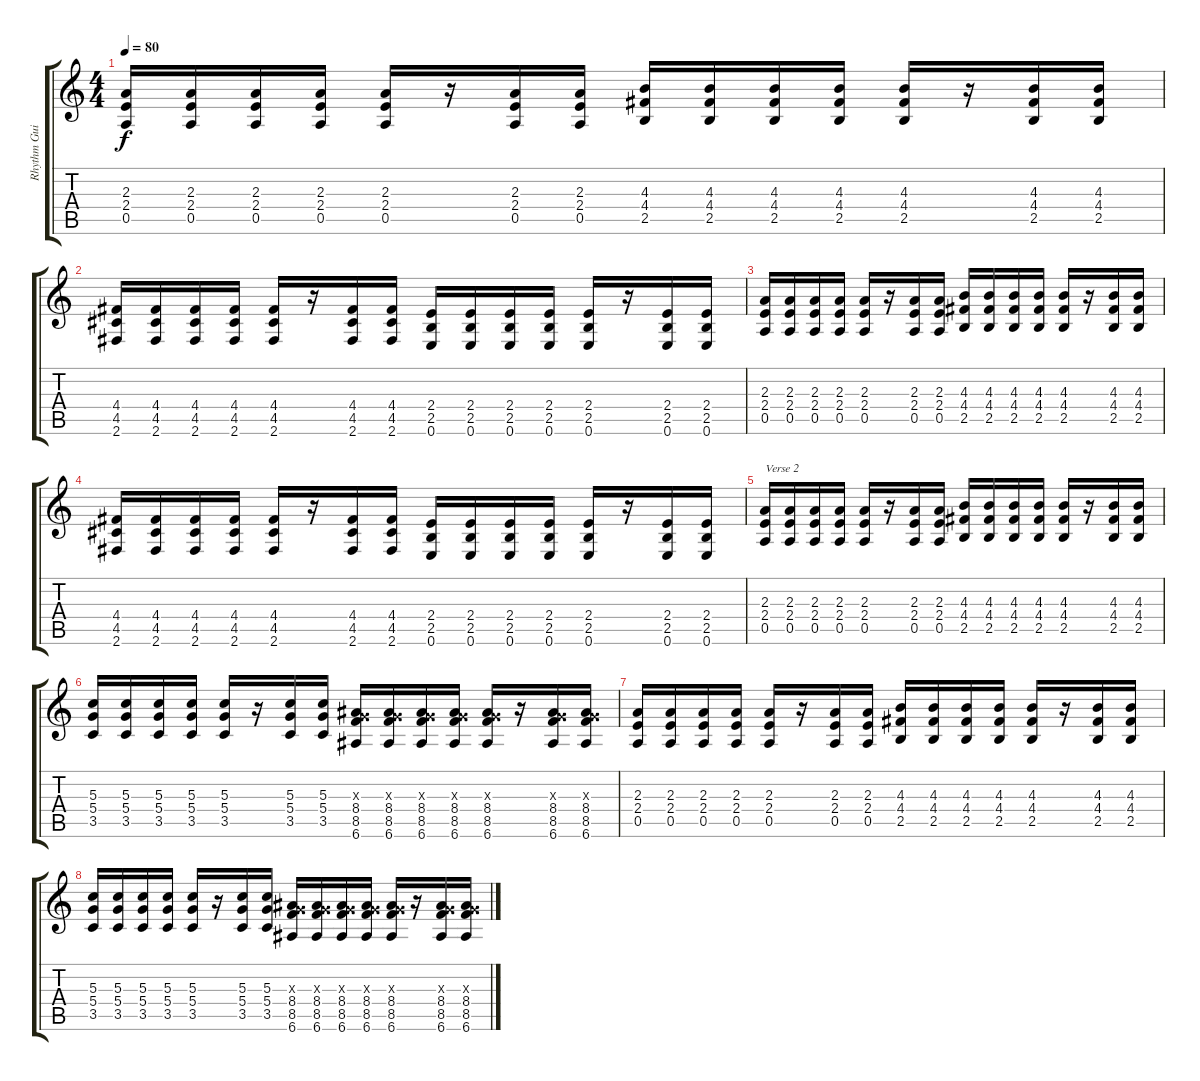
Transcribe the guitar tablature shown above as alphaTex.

\track ("Rhythm Guitar" "Rhythm Gui") {instrument overdrivenguitar}
\staff {score tabs}
\tuning (E4 B3 G3 D3 A2 E2) {hide}
\ts (4 4)
\tempo 80
\clef g2
\ks c
(2.3 2.4 0.5).16{dy f} (2.3 2.4 0.5).16 (2.3 2.4 0.5).16 (2.3 2.4 0.5).16 (2.3 2.4 0.5).16 r.16 (2.3 2.4 0.5).16 (2.3 2.4 0.5).16 (4.3 4.4 2.5).16 (4.3 4.4 2.5).16 (4.3 4.4 2.5).16 (4.3 4.4 2.5).16 (4.3 4.4 2.5).16 r.16 (4.3 4.4 2.5).16 (4.3 4.4 2.5).16 |
(4.4 4.5 2.6).16 (4.4 4.5 2.6).16 (4.4 4.5 2.6).16 (4.4 4.5 2.6).16 (4.4 4.5 2.6).16 r.16 (4.4 4.5 2.6).16 (4.4 4.5 2.6).16 (2.4 2.5 0.6).16 (2.4 2.5 0.6).16 (2.4 2.5 0.6).16 (2.4 2.5 0.6).16 (2.4 2.5 0.6).16 r.16 (2.4 2.5 0.6).16 (2.4 2.5 0.6).16 |
(2.3 2.4 0.5).16 (2.3 2.4 0.5).16 (2.3 2.4 0.5).16 (2.3 2.4 0.5).16 (2.3 2.4 0.5).16 r.16 (2.3 2.4 0.5).16 (2.3 2.4 0.5).16 (4.3 4.4 2.5).16 (4.3 4.4 2.5).16 (4.3 4.4 2.5).16 (4.3 4.4 2.5).16 (4.3 4.4 2.5).16 r.16 (4.3 4.4 2.5).16 (4.3 4.4 2.5).16 |
(4.4 4.5 2.6).16 (4.4 4.5 2.6).16 (4.4 4.5 2.6).16 (4.4 4.5 2.6).16 (4.4 4.5 2.6).16 r.16 (4.4 4.5 2.6).16 (4.4 4.5 2.6).16 (2.4 2.5 0.6).16 (2.4 2.5 0.6).16 (2.4 2.5 0.6).16 (2.4 2.5 0.6).16 (2.4 2.5 0.6).16 r.16 (2.4 2.5 0.6).16 (2.4 2.5 0.6).16 |
(2.3 2.4 0.5).16{txt "Verse 2"} (2.3 2.4 0.5).16 (2.3 2.4 0.5).16 (2.3 2.4 0.5).16 (2.3 2.4 0.5).16 r.16 (2.3 2.4 0.5).16 (2.3 2.4 0.5).16 (4.3 4.4 2.5).16 (4.3 4.4 2.5).16 (4.3 4.4 2.5).16 (4.3 4.4 2.5).16 (4.3 4.4 2.5).16 r.16 (4.3 4.4 2.5).16 (4.3 4.4 2.5).16 |
(5.3 5.4 3.5).16 (5.3 5.4 3.5).16 (5.3 5.4 3.5).16 (5.3 5.4 3.5).16 (5.3 5.4 3.5).16 r.16 (5.3 5.4 3.5).16 (5.3 5.4 3.5).16 (0.3{x} 8.4 8.5 6.6).16 (0.3{x} 8.4 8.5 6.6).16 (0.3{x} 8.4 8.5 6.6).16 (0.3{x} 8.4 8.5 6.6).16 (0.3{x} 8.4 8.5 6.6).16 r.16 (0.3{x} 8.4 8.5 6.6).16 (0.3{x} 8.4 8.5 6.6).16 |
(2.3 2.4 0.5).16 (2.3 2.4 0.5).16 (2.3 2.4 0.5).16 (2.3 2.4 0.5).16 (2.3 2.4 0.5).16 r.16 (2.3 2.4 0.5).16 (2.3 2.4 0.5).16 (4.3 4.4 2.5).16 (4.3 4.4 2.5).16 (4.3 4.4 2.5).16 (4.3 4.4 2.5).16 (4.3 4.4 2.5).16 r.16 (4.3 4.4 2.5).16 (4.3 4.4 2.5).16 |
(5.3 5.4 3.5).16 (5.3 5.4 3.5).16 (5.3 5.4 3.5).16 (5.3 5.4 3.5).16 (5.3 5.4 3.5).16 r.16 (5.3 5.4 3.5).16 (5.3 5.4 3.5).16 (0.3{x} 8.4 8.5 6.6).16 (0.3{x} 8.4 8.5 6.6).16 (0.3{x} 8.4 8.5 6.6).16 (0.3{x} 8.4 8.5 6.6).16 (0.3{x} 8.4 8.5 6.6).16 r.16 (0.3{x} 8.4 8.5 6.6).16 (0.3{x} 8.4 8.5 6.6).16
